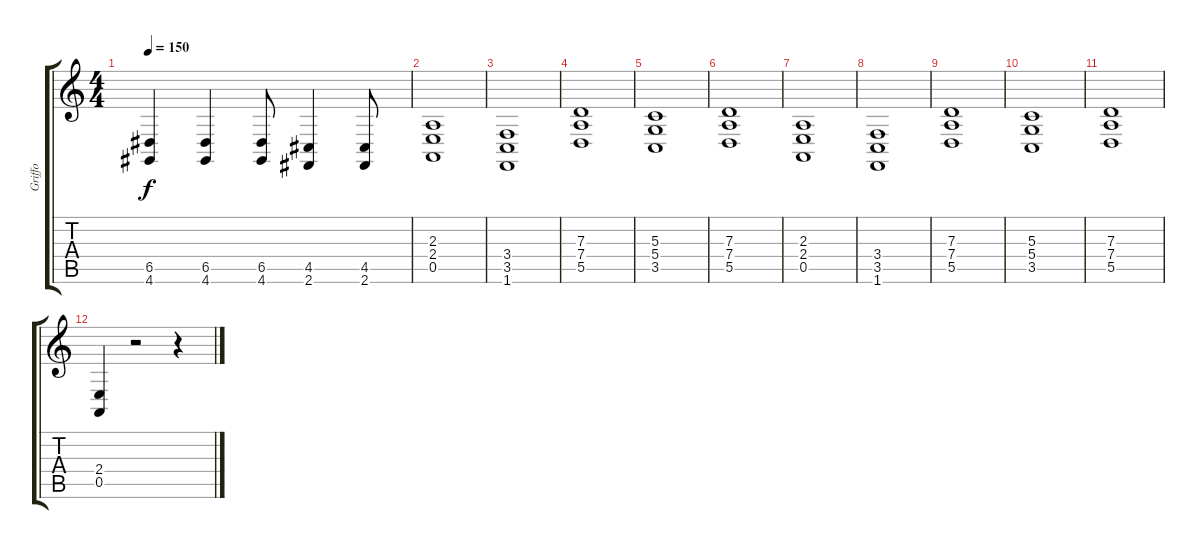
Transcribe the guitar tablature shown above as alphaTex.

\track ("Griffo" "Griffo") {instrument stringensemble1}
\staff {score tabs}
\tuning (E4 B3 G3 D3 A2 E2) {hide}
\ts (4 4)
\tempo 150
\clef g2
\ks c
(6.5 4.6).4{dy f} (6.5 4.6).4 (6.5 4.6).8 (4.5 2.6).4 (4.5 2.6).8 |
(2.3 2.4 0.5).1{volume 10} |
(3.4 3.5 1.6).1 |
(7.3 7.4 5.5).1 |
(5.3 5.4 3.5).1 |
(7.3 7.4 5.5).1 |
(2.3 2.4 0.5).1{volume 10} |
(3.4 3.5 1.6).1 |
(7.3 7.4 5.5).1 |
(5.3 5.4 3.5).1 |
(7.3 7.4 5.5).1 |
(2.4 0.5).4 r.2 r.4
